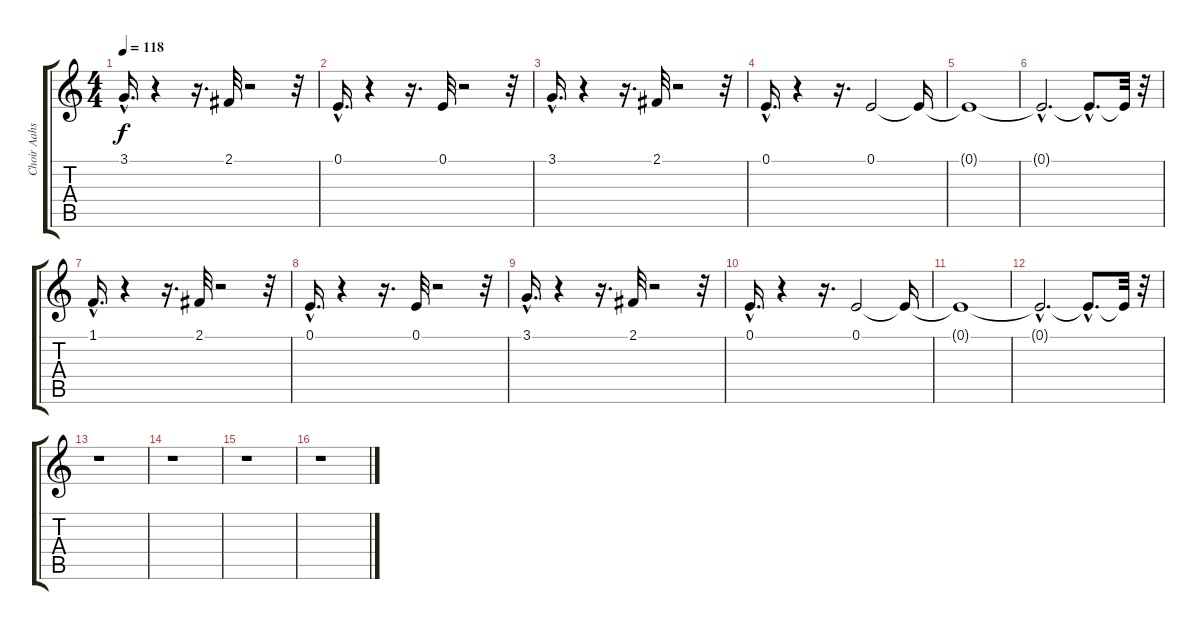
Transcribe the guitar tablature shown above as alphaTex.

\track ("Choir Aahs" "Choir Aahs") {instrument choiraahs}
\staff {score tabs}
\tuning (E4 B3 G3 D3 A2 E2) {hide}
\ts (4 4)
\tempo 118
\clef g2
\ks c
3.1{hac}.16{d dy f} r.4 r.16{d} 2.1.32 r.2 r.32 |
0.1{hac}.16{d} r.4 r.16{d} 0.1.32 r.2 r.32 |
3.1{hac}.16{d} r.4 r.16{d} 2.1.32 r.2 r.32 |
0.1{hac}.16{d} r.4 r.16{d} 0.1.2 0.1{t}.16 |
0.1{t}.1 |
0.1{hac t}.2{d} 0.1{hac t}.8{d} 0.1{t}.32 r.32 |
1.1{hac}.16{d} r.4 r.16{d} 2.1.32 r.2 r.32 |
0.1{hac}.16{d} r.4 r.16{d} 0.1.32 r.2 r.32 |
3.1{hac}.16{d} r.4 r.16{d} 2.1.32 r.2 r.32 |
0.1{hac}.16{d} r.4 r.16{d} 0.1.2 0.1{t}.16 |
0.1{t}.1 |
0.1{hac t}.2{d} 0.1{hac t}.8{d} 0.1{t}.32 r.32 |
r.1 |
r.1 |
r.1 |
r.1
